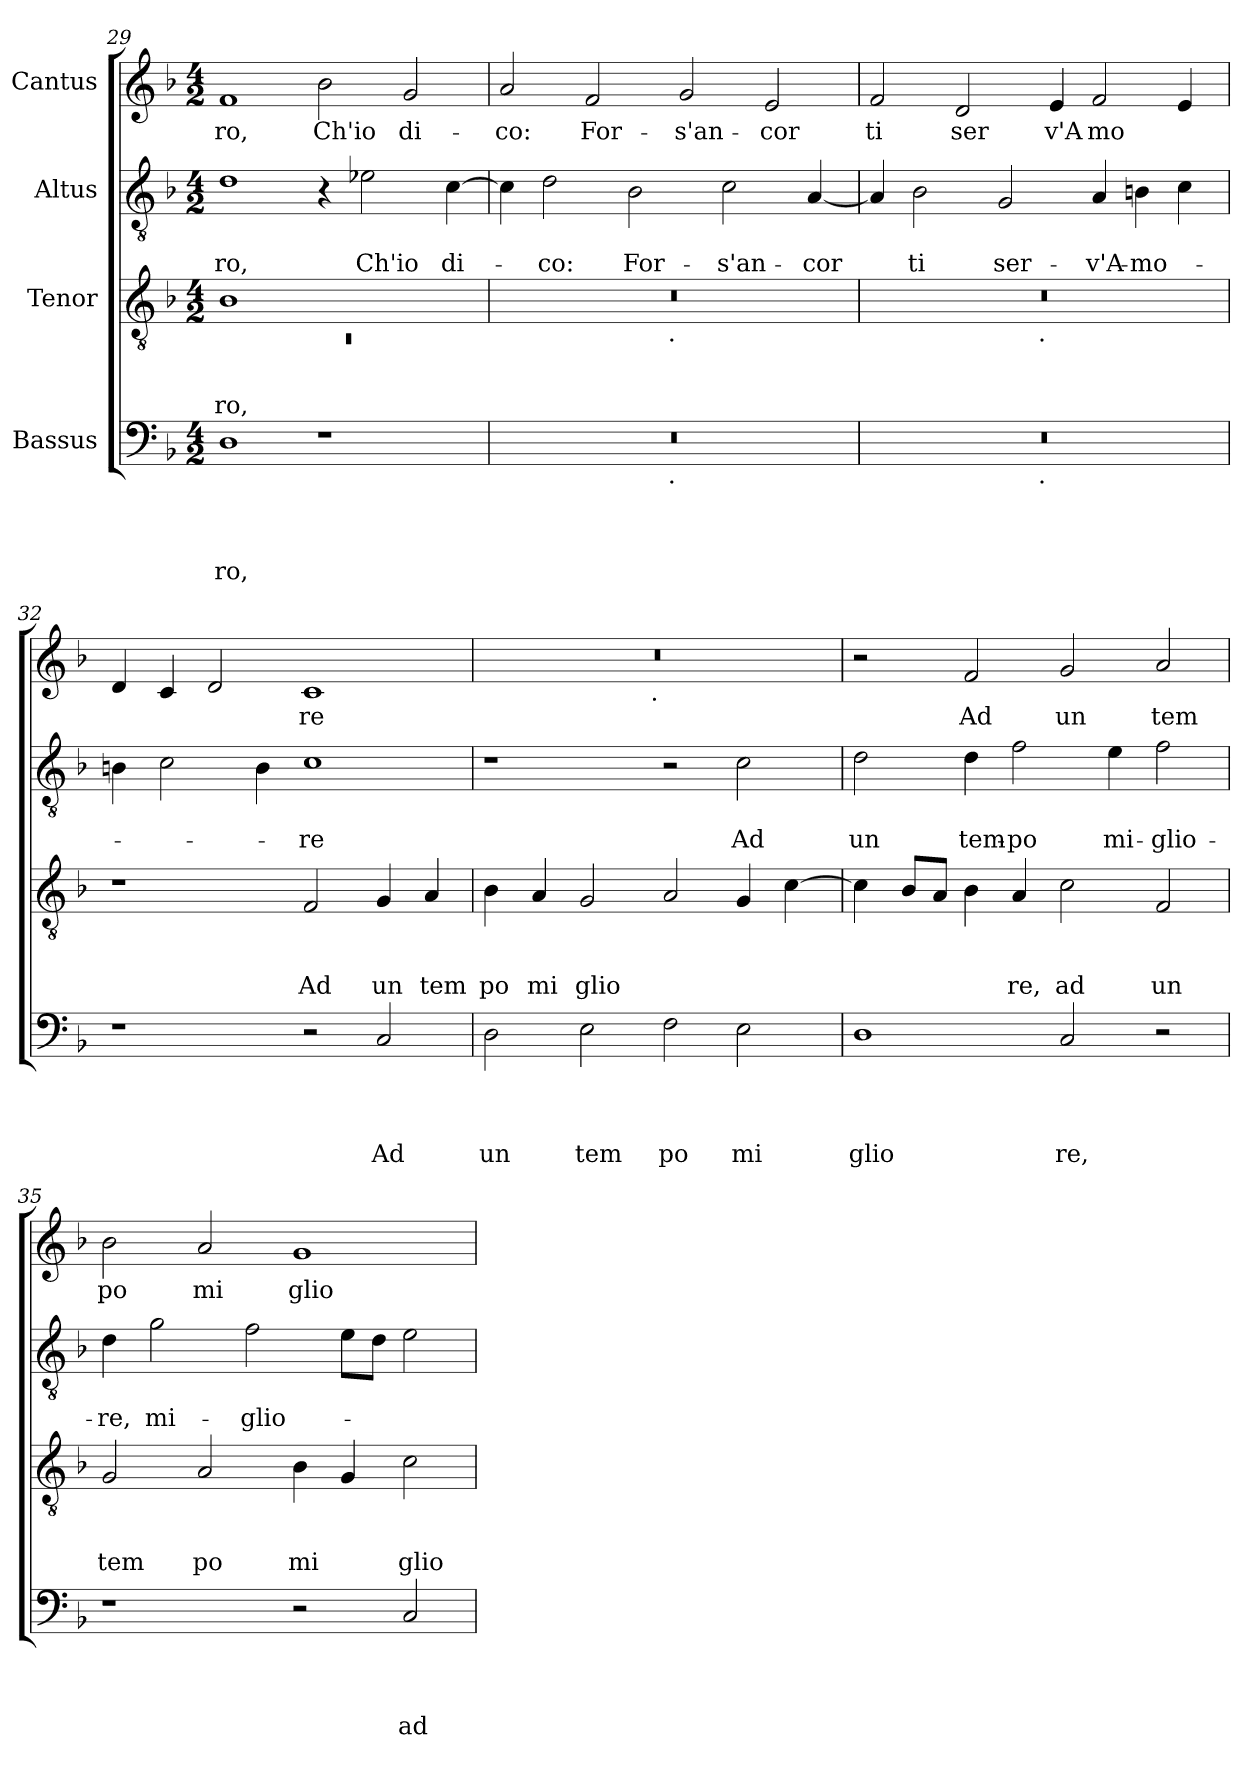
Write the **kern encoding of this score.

**kern	**text	**text	**text	**text	**kern	**text	**text	**text	**kern	**text	**text	**kern	**text
*part4	*part4	*part4	*part4	*part4	*part3	*part3	*part3	*part3	*part2	*part2	*part2	*part1	*part1
*staff4	*staff4	*staff4	*staff4	*staff4	*staff3	*staff3	*staff3	*staff3	*staff2	*staff2	*staff2	*staff1	*staff1
*I"Bassus	*	*	*	*	*I"Tenor	*	*	*	*I"Altus	*	*	*I"Cantus	*
*clefF4	*	*	*	*	*clefGv2	*	*	*	*clefGv2	*	*	*clefG2	*
*k[b-]	*	*	*	*	*k[b-]	*	*	*	*k[b-]	*	*	*k[b-]	*
*F:	*	*	*	*	*F:	*	*	*	*F:	*	*	*F:	*
*M4/2	*	*	*	*	*M4/2	*	*	*	*M4/2	*	*	*M4/2	*
=29	=29	=29	=29	=29	=29	=29	=29	=29	=29	=29	=29	=29	=29
*	*	*	*	*	*^	*	*	*	*	*	*	*	*
!	!	!	!	!LO:LY:b	!	!LO:N:vis=1	!	!	!LO:LY:b	!	!	!LO:LY:b	!	!LO:LY:b
1D	.	.	.	ro,	1B-	0rC	.	.	-ro,	1d	.	-ro,	1f	-ro,
!	!	!	!	!	!	!	!	!	!	!	!	!	!	!LO:LY:b
1r	.	.	.	.	1ryy	.	.	.	.	4r	.	.	2b-\	Ch'io
!	!	!	!	!	!	!	!	!	!	!	!	!LO:LY:b	!	!
.	.	.	.	.	.	.	.	.	.	2e-X\	.	Ch'io	.	.
!	!	!	!	!	!	!	!	!	!	!	!	!	!	!LO:LY:b
.	.	.	.	.	.	.	.	.	.	.	.	.	2g/	di-
!	!	!	!	!	!	!	!	!	!	!	!	!LO:LY:b	!	!
.	.	.	.	.	.	.	.	.	.	[>4c\	.	di-	.	.
=30	=30	=30	=30	=30	=30	=30	=30	=30	=30	=30	=30	=30	=30	=30
!	!	!	!	!	!	!	!	!	!	!	!	!	!	!LO:LY:b
*^	*	*	*	*	*	*	*	*	*	*	*	*	*	*
0r	2ryy	.	.	.	.	0r	2ryy	.	.	.	4c\]	.	.	2a/	-co:
!	!	!	!	!	!	!	!	!	!	!	!	!	!LO:LY:b	!	!
.	.	.	.	.	.	.	.	.	.	.	2d\	.	-co:	.	.
!	!	!	!	!	!	!	!	!	!	!	!	!	!	!	!LO:LY:b
.	4...ryy	.	.	.	.	.	4...ryy	.	.	.	.	.	.	2f/	For-
!	!	!	!	!	!	!	!	!	!	!	!	!	!LO:LY:b	!	!
.	.	.	.	.	.	.	.	.	.	.	2B-\	.	For-	.	.
!	!	!	!	!	!	!	!LO:TX:b:t=.	!	!	!	!	!	!	!	!
!	!LO:TX:b:t=.	!	!	!	!	!	!	!	!	!	!	!	!	!	!
.	1ryy	.	.	.	.	.	1ryy	.	.	.	.	.	.	.	.
!	!	!	!	!	!	!	!	!	!	!	!	!	!	!	!LO:LY:b
.	.	.	.	.	.	.	.	.	.	.	.	.	.	2g/	-s'an-
!	!	!	!	!	!	!	!	!	!	!	!	!	!LO:LY:b	!	!
.	.	.	.	.	.	.	.	.	.	.	2c\	.	-s'an-	.	.
!	!	!	!	!	!	!	!	!	!	!	!	!	!	!	!LO:LY:b
.	.	.	.	.	.	.	.	.	.	.	.	.	.	2e/	-cor
!	!	!	!	!	!	!	!	!	!	!	!	!	!LO:LY:b	!	!
.	.	.	.	.	.	.	.	.	.	.	[>4A/	.	-cor	.	.
.	32ryy	.	.	.	.	.	32ryy	.	.	.	.	.	.	.	.
!!LO:PB:g=z
=31	=31	=31	=31	=31	=31	=31	=31	=31	=31	=31	=31	=31	=31	=31	=31
!	!	!	!	!	!	!	!	!	!	!	!	!	!	!	!LO:LY:b
0r	2ryy	.	.	.	.	0r	2ryy	.	.	.	4A/]	.	.	2f/	ti
!	!	!	!	!	!	!	!	!	!	!	!	!	!LO:LY:b	!	!
.	.	.	.	.	.	.	.	.	.	.	2B-\	.	ti	.	.
!	!	!	!	!	!	!	!	!	!	!	!	!	!	!	!LO:LY:b
.	4...ryy	.	.	.	.	.	4...ryy	.	.	.	.	.	.	2d/	ser
!	!	!	!	!	!	!	!	!	!	!	!	!	!LO:LY:b	!	!
.	.	.	.	.	.	.	.	.	.	.	2G/	.	ser-	.	.
!	!	!	!	!	!	!	!LO:TX:b:t=.	!	!	!	!	!	!	!	!
!	!LO:TX:b:t=.	!	!	!	!	!	!	!	!	!	!	!	!	!	!
.	1ryy	.	.	.	.	.	1ryy	.	.	.	.	.	.	.	.
!	!	!	!	!	!	!	!	!	!	!	!	!	!	!	!LO:LY:b
.	.	.	.	.	.	.	.	.	.	.	.	.	.	4e/	v'A
!	!	!	!	!	!	!	!	!	!	!	!	!	!LO:LY:b	!	!LO:LY:b
.	.	.	.	.	.	.	.	.	.	.	4A/	.	-v'A-	2f/	mo
!	!	!	!	!	!	!	!	!	!	!	!	!	!LO:LY:b	!	!
.	.	.	.	.	.	.	.	.	.	.	4Bn\	.	-mo-	.	.
.	.	.	.	.	.	.	.	.	.	.	4c\	.	.	4e/	.
.	32ryy	.	.	.	.	.	32ryy	.	.	.	.	.	.	.	.
*v	*v	*	*	*	*	*	*	*	*	*	*	*	*	*	*
*	*	*	*	*	*v	*v	*	*	*	*	*	*	*	*
=32	=32	=32	=32	=32	=32	=32	=32	=32	=32	=32	=32	=32	=32
1r	.	.	.	.	1r	.	.	.	4Bn\	.	.	4d/	.
.	.	.	.	.	.	.	.	.	2c\	.	.	4c/	.
.	.	.	.	.	.	.	.	.	.	.	.	2d/	.
.	.	.	.	.	.	.	.	.	4B\	.	.	.	.
!	!	!	!	!	!	!	!	!LO:LY:b	!	!	!LO:LY:b	!	!LO:LY:b
2r	.	.	.	.	2F/	.	.	Ad	1c	.	-re	1c	re
!	!	!	!	!LO:LY:b	!	!	!	!LO:LY:b	!	!	!	!	!
2C/	.	.	.	Ad	4G/	.	.	un	.	.	.	.	.
!	!	!	!	!	!	!	!	!LO:LY:b	!	!	!	!	!
.	.	.	.	.	4A/	.	.	tem	.	.	.	.	.
=33	=33	=33	=33	=33	=33	=33	=33	=33	=33	=33	=33	=33	=33
!	!	!	!	!LO:LY:b	!	!	!	!LO:LY:b	!	!	!	!	!
*	*	*	*	*	*	*	*	*	*	*	*	*^	*
2D\	.	.	.	un	4B-\	.	.	po	1r	.	.	0r	2ryy	.
!	!	!	!	!	!	!	!	!LO:LY:b	!	!	!	!	!	!
.	.	.	.	.	4A/	.	.	mi	.	.	.	.	.	.
!	!	!	!	!LO:LY:b	!	!	!	!LO:LY:b	!	!	!	!	!	!
2E\	.	.	.	tem	2G/	.	.	glio	.	.	.	.	4...ryy	.
!	!	!	!	!	!	!	!	!	!	!	!	!	!LO:TX:b:t=.	!
.	.	.	.	.	.	.	.	.	.	.	.	.	1ryy	.
!	!	!	!	!LO:LY:b	!	!	!	!	!	!	!	!	!	!
2F\	.	.	.	po	2A/	.	.	.	2r	.	.	.	.	.
!	!	!	!	!LO:LY:b	!	!	!	!	!	!	!LO:LY:b	!	!	!
2E\	.	.	.	mi	4G/	.	.	.	2c\	.	Ad	.	.	.
.	.	.	.	.	[>4c\	.	.	.	.	.	.	.	.	.
.	.	.	.	.	.	.	.	.	.	.	.	.	32ryy	.
=34	=34	=34	=34	=34	=34	=34	=34	=34	=34	=34	=34	=34	=34	=34
!	!	!	!	!LO:LY:b	!	!	!	!	!	!	!LO:LY:b	!	!	!
*	*	*	*	*	*	*	*	*	*	*	*	*v	*v	*
1D	.	.	.	glio	4c\]	.	.	.	2d\	.	un	2r	.
.	.	.	.	.	8B-/L	.	.	.	.	.	.	.	.
.	.	.	.	.	8A/J	.	.	.	.	.	.	.	.
!	!	!	!	!	!	!	!	!	!	!	!LO:LY:b	!	!LO:LY:b
.	.	.	.	.	4B-\	.	.	.	4d\	.	tem-	2f/	Ad
!	!	!	!	!	!	!	!	!LO:LY:b	!	!	!LO:LY:b	!	!
.	.	.	.	.	4A/	.	.	re,	2f\	.	-po	.	.
!	!	!	!	!LO:LY:b	!	!	!	!LO:LY:b	!	!	!	!	!LO:LY:b
2C/	.	.	.	re,	2c\	.	.	ad	.	.	.	2g/	un
!	!	!	!	!	!	!	!	!	!	!	!LO:LY:b	!	!
.	.	.	.	.	.	.	.	.	4e\	.	mi-	.	.
!	!	!	!	!	!	!	!	!LO:LY:b	!	!	!LO:LY:b	!	!LO:LY:b
2r	.	.	.	.	2F/	.	.	un	2f\	.	-glio-	2a/	tem
=35	=35	=35	=35	=35	=35	=35	=35	=35	=35	=35	=35	=35	=35
!	!	!	!	!	!	!	!	!LO:LY:b	!	!	!LO:LY:b	!	!LO:LY:b
1r	.	.	.	.	2G/	.	.	tem	4d\	.	-re,	2b-\	po
!	!	!	!	!	!	!	!	!	!	!	!LO:LY:b	!	!
.	.	.	.	.	.	.	.	.	2g\	.	mi-	.	.
!	!	!	!	!	!	!	!	!LO:LY:b	!	!	!	!	!LO:LY:b
.	.	.	.	.	2A/	.	.	po	.	.	.	2a/	mi
!	!	!	!	!	!	!	!	!	!	!	!LO:LY:b	!	!
.	.	.	.	.	.	.	.	.	2f\	.	-glio-	.	.
!	!	!	!	!	!	!	!	!LO:LY:b	!	!	!	!	!LO:LY:b
2r	.	.	.	.	4B-\	.	.	mi	.	.	.	1g	glio
.	.	.	.	.	4G/	.	.	.	8e\L	.	.	.	.
.	.	.	.	.	.	.	.	.	8d\J	.	.	.	.
!	!	!	!	!LO:LY:b	!	!	!	!LO:LY:b	!	!	!	!	!
2C/	.	.	.	ad	2c\	.	.	glio	2e\	.	.	.	.
=	=	=	=	=	=	=	=	=	=	=	=	=	=
*-	*-	*-	*-	*-	*-	*-	*-	*-	*-	*-	*-	*-	*-
